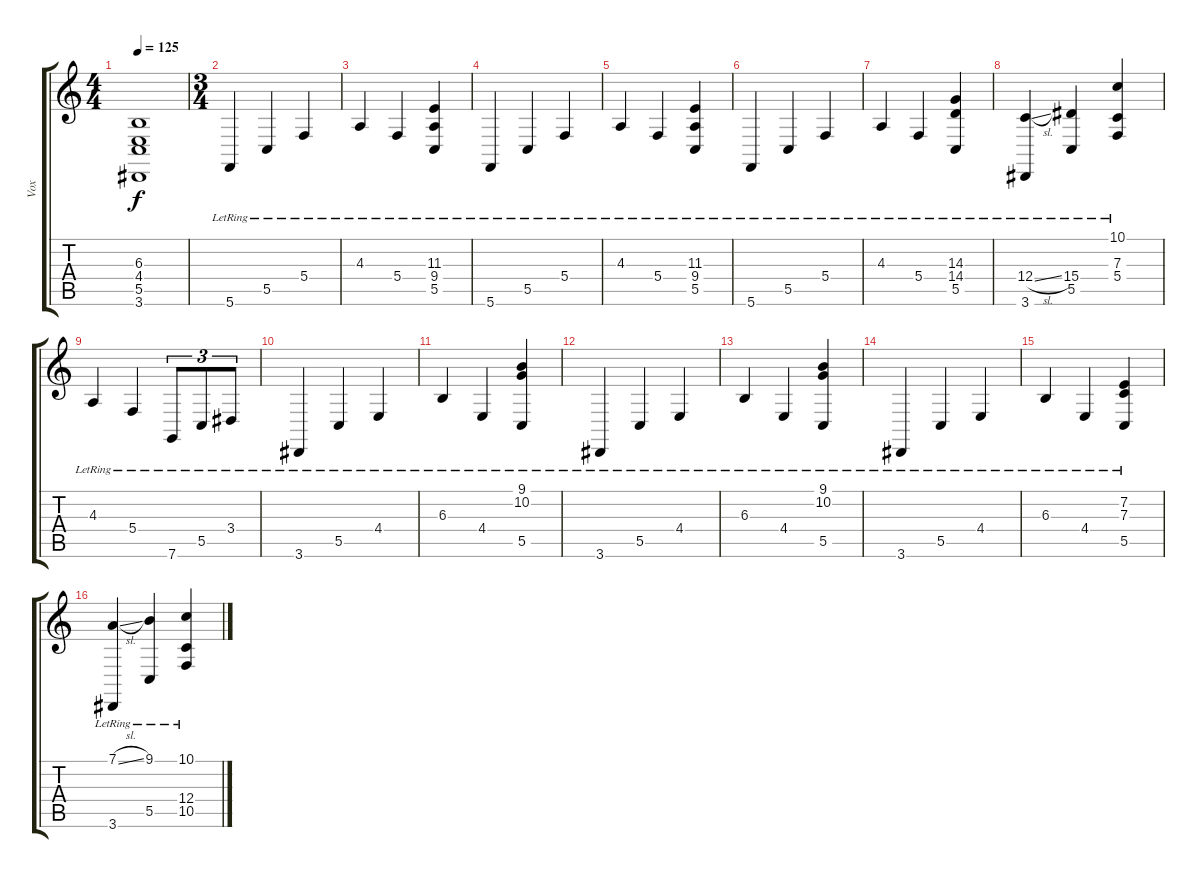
\track ("Vox" "Vox") {instrument lead2sawtooth}
\staff {score tabs}
\tuning (D4 A3 F3 C3 G2 C2) {hide}
\ts (4 4)
\tempo 125
\clef g2
\ks c
(6.3 4.4 5.5{t} 3.6{t}).1{dy f} |
\ts (3 4)
5.6{lr}.4{instrument electricpiano1} 5.5{lr}.4 5.4{lr}.4 |
4.3{lr}.4 5.4{lr}.4 (11.3{lr} 9.4{lr} 5.5{lr}).4 |
5.6{lr}.4 5.5{lr}.4 5.4{lr}.4 |
4.3{lr}.4 5.4{lr}.4 (11.3{lr} 9.4{lr} 5.5{lr}).4 |
5.6{lr}.4 5.5{lr}.4 5.4{lr}.4 |
4.3{lr}.4 5.4{lr}.4 (14.3{lr} 14.4{lr} 5.5{lr}).4 |
(12.4{sl lr} 3.6{lr}).4 (15.4{lr} 5.5{lr}).4 (10.1{lr} 7.3{lr} 5.4{lr}).4 |
4.3{lr}.4 5.4{lr}.4 7.6{lr}.8{tu (3 2)} 5.5{lr}.8{tu (3 2)} 3.4{lr}.8{tu (3 2)} |
3.6{lr}.4 5.5{lr}.4 4.4{lr}.4 |
6.3{lr}.4 4.4{lr}.4 (9.1 10.2 5.5{lr}).4 |
3.6{lr}.4 5.5{lr}.4 4.4{lr}.4 |
6.3{lr}.4 4.4{lr}.4 (9.1{lr} 10.2{lr} 5.5{lr}).4 |
3.6{lr}.4 5.5{lr}.4 4.4{lr}.4 |
6.3{lr}.4 4.4{lr}.4 (7.2 7.3 5.5{lr}).4 |
(7.1{sl lr} 3.6{lr}).4 (9.1{lr} 5.5{lr}).4 (10.1{lr} 12.4{lr} 10.5{lr}).4
